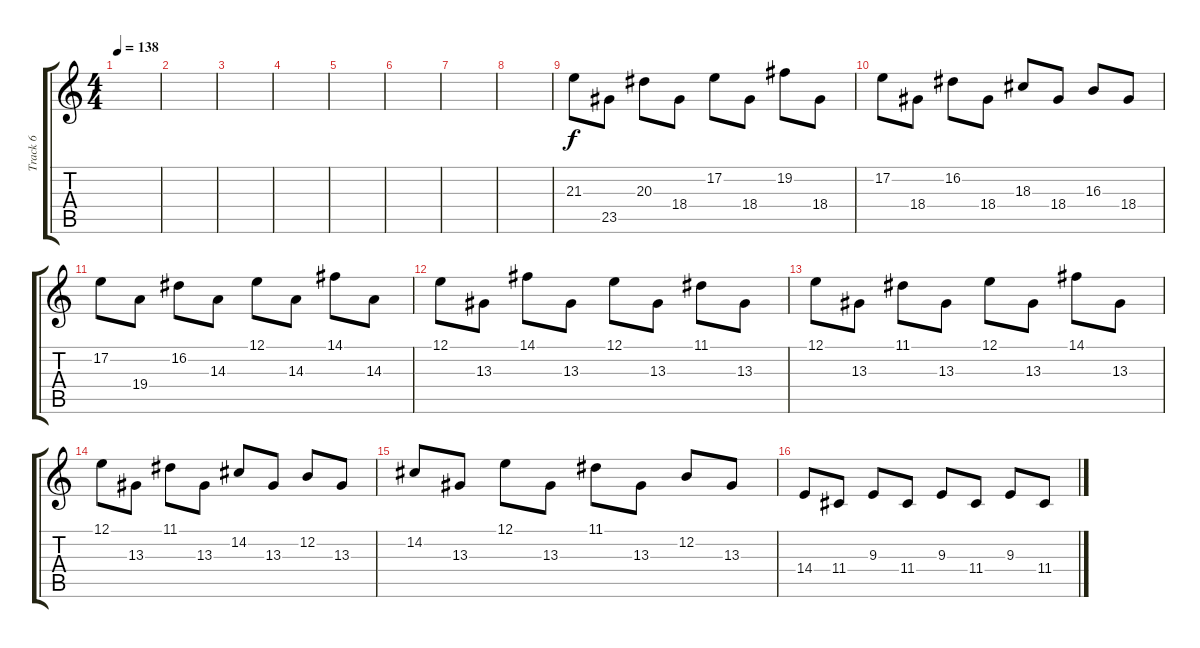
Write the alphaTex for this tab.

\track ("Track 6" "Track 6") {instrument pizzicatostrings}
\staff {score tabs}
\tuning (E4 B3 G3 D3 A2 E2) {hide}
\ts (4 4)
\tempo 138
\clef g2
\ks c
|
|
|
|
|
|
|
|
21.3.8 23.5.8 20.3.8 18.4.8 17.2.8 18.4.8 19.2.8 18.4.8 |
17.2.8 18.4.8 16.2.8 18.4.8 18.3.8 18.4.8 16.3.8 18.4.8 |
17.2.8 19.4.8 16.2.8 14.3.8 12.1.8 14.3.8 14.1.8 14.3.8 |
12.1.8 13.3.8 14.1.8 13.3.8 12.1.8 13.3.8 11.1.8 13.3.8 |
12.1.8 13.3.8 11.1.8 13.3.8 12.1.8 13.3.8 14.1.8 13.3.8 |
12.1.8 13.3.8 11.1.8 13.3.8 14.2.8 13.3.8 12.2.8 13.3.8 |
14.2.8 13.3.8 12.1.8 13.3.8 11.1.8 13.3.8 12.2.8 13.3.8 |
14.4.8 11.4.8 9.3.8 11.4.8 9.3.8 11.4.8 9.3.8 11.4.8
